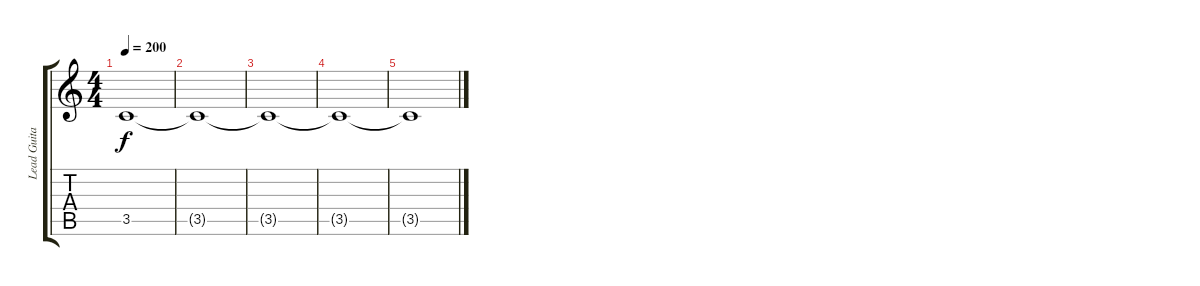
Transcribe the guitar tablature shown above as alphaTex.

\track ("Lead Guitar" "Lead Guita") {instrument distortionguitar}
\staff {score tabs}
\tuning (E4 B3 G3 D3 A2 E2) {hide}
\ts (4 4)
\tempo 200
\clef g2
\ks c
3.5{t}.1{dy f} |
3.5{t}.1 |
3.5{t}.1 |
3.5{t}.1 |
3.5{t}.1
